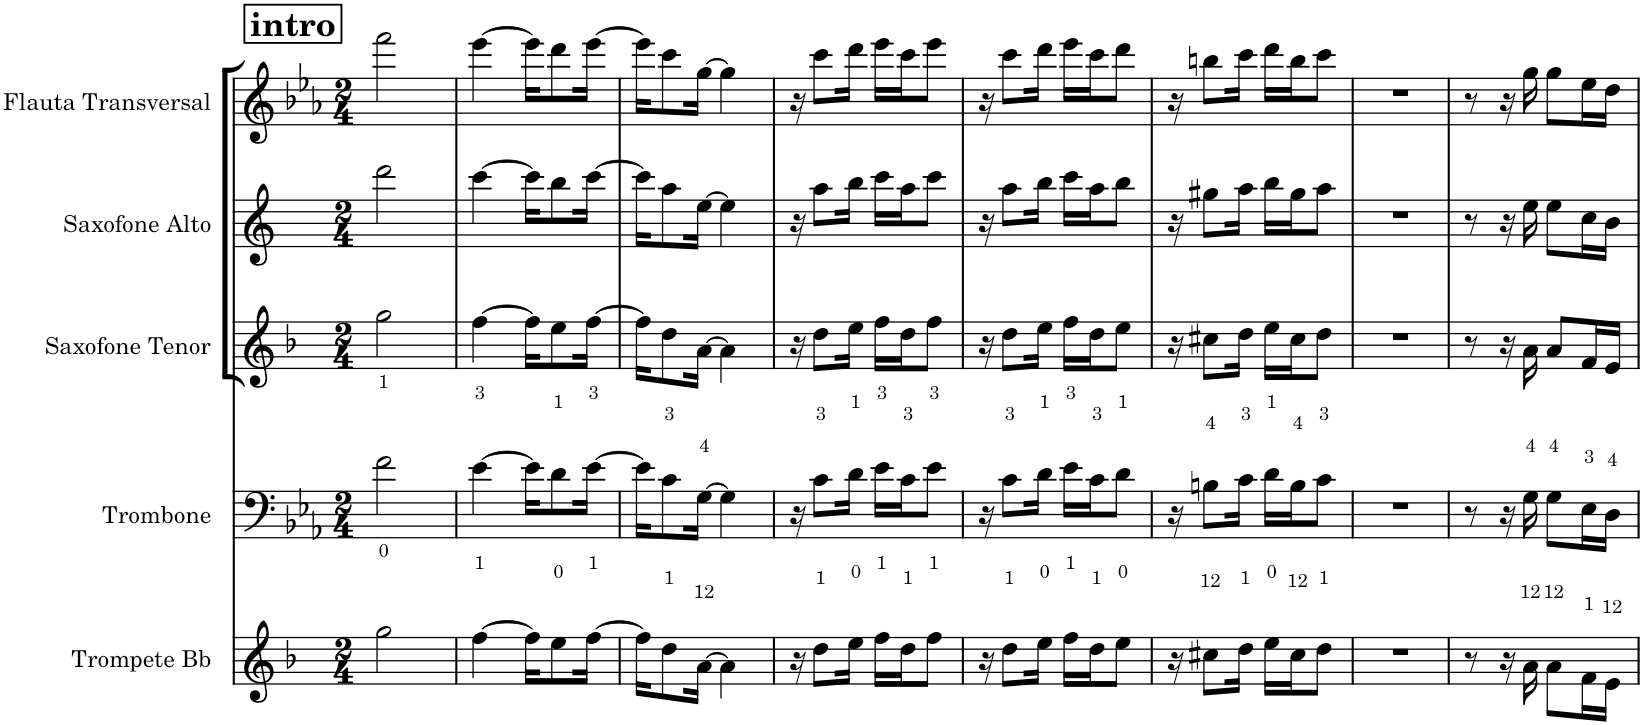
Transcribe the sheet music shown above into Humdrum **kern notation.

**kern	**kern	**kern	**kern	**kern
*part5	*part4	*part3	*part2	*part1
*staff5	*staff4	*staff3	*staff2	*staff1
*I"Trompete Bb	*I"Trombone	*I"Saxofone Tenor	*I"Saxofone Alto	*I"Flauta Transversal
*I'Tpt. Bb	*I'Tbn.	*I'Sax. Tn.	*	*I'Fl.
*clefG2	*clefF4	*clefG2	*clefG2	*clefG2
*Trd1c2	*	*Trd8c14	*Trd5c9	*
*k[b-]	*k[b-e-a-]	*k[b-]	*k[]	*k[b-e-a-]
*M2/4	*M2/4	*M2/4	*M2/4	*M2/4
!!LO:REH:place=s1:a:B:cj:t=intro
=1	=1	=1	=1	=1
2gg\	2f\	2gg\	2ddd\	2fff\
=2	=2	=2	=2	=2
[4ff\	[4e-\	[4ff\	[4ccc\	[4eee-\
16ff\KL]	16e-\KL]	16ff\KL]	16ccc\KL]	16eee-\KL]
8ee\	8d\	8ee\	8bb\	8ddd\
[16ff\Jk	[16e-\Jk	[16ff\Jk	[16ccc\Jk	[16eee-\Jk
=3	=3	=3	=3	=3
16ff\KL]	16e-\KL]	16ff\KL]	16ccc\KL]	16eee-\KL]
8dd\	8c\	8dd\	8aa\	8ccc\
[16a\Jk	[16G\Jk	[16a\Jk	[16ee\Jk	[16gg\Jk
4a\]	4G\]	4a\]	4ee\]	4gg\]
=4	=4	=4	=4	=4
16r	16r	16r	16r	16r
8dd\L	8c\L	8dd\L	8aa\L	8ccc\L
16ee\Jk	16d\Jk	16ee\Jk	16bb\Jk	16ddd\Jk
16ff\LL	16e-\LL	16ff\LL	16ccc\LL	16eee-\LL
16dd\J	16c\J	16dd\J	16aa\J	16ccc\J
8ff\J	8e-\J	8ff\J	8ccc\J	8eee-\J
=5	=5	=5	=5	=5
16r	16r	16r	16r	16r
8dd\L	8c\L	8dd\L	8aa\L	8ccc\L
16ee\Jk	16d\Jk	16ee\Jk	16bb\Jk	16ddd\Jk
16ff\LL	16e-\LL	16ff\LL	16ccc\LL	16eee-\LL
16dd\J	16c\J	16dd\J	16aa\J	16ccc\J
8ee\J	8d\J	8ee\J	8bb\J	8ddd\J
=6	=6	=6	=6	=6
16r	16r	16r	16r	16r
8cc#X\L	8Bn\L	8cc#X\L	8gg#X\L	8bbn\L
16dd\Jk	16c\Jk	16dd\Jk	16aa\Jk	16ccc\Jk
16ee\LL	16d\LL	16ee\LL	16bb\LL	16ddd\LL
16cc#\J	16B\J	16cc#\J	16gg#\J	16bb\J
8dd\J	8c\J	8dd\J	8aa\J	8ccc\J
=7	=7	=7	=7	=7
2r	2r	2r	2r	2r
=8	=8	=8	=8	=8
8r	8r	8r	8r	8r
16r	16r	16r	16r	16r
16a\	16G\	16a\	16ee\	16gg\
8a\L	8G\L	8a/L	8ee\L	8gg\L
16f\L	16E-\L	16f/L	16cc\L	16ee-\L
16e\JJ	16D\JJ	16e/JJ	16b\JJ	16dd\JJ
=	=	=	=	=
*-	*-	*-	*-	*-
